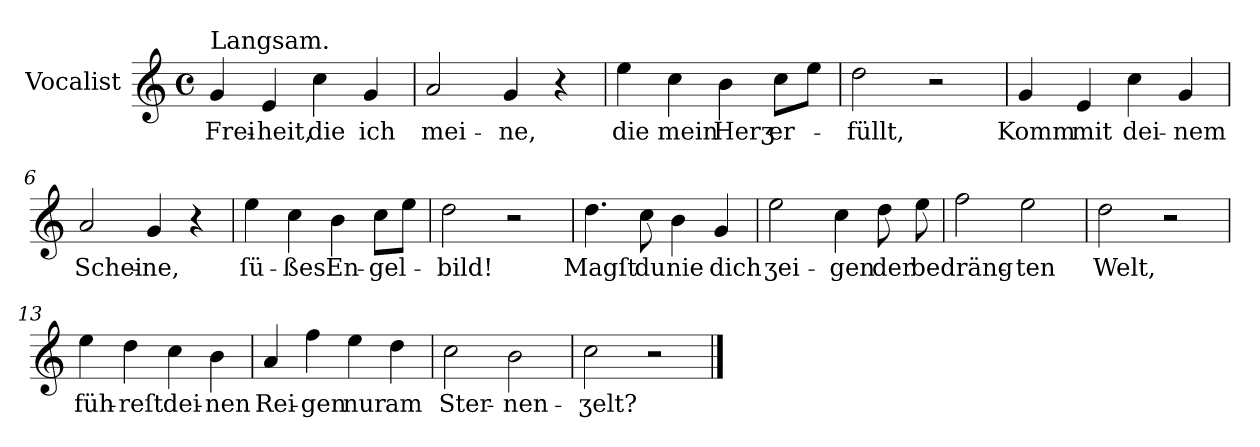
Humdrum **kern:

**kern	**text
*part1	*part1
*staff1	*staff1
*I"Vocalist	*
*clefG2	*
*k[]	*
*C:	*
*M4/4	*
*met(c)	*
=1	=1
!LO:TX:a:t=Langsam.	!
4g	Frei-
4e	-heit,
4cc	die
4g	ich
=2	=2
2a	mei-
4g	-ne,
4r	.
=3	=3
4ee	die
4cc	mein
4b	Herʒ
8ccL	er-
8eeJ	.
=4	=4
2dd	-füllt,
2r	.
=5	=5
4g	Komm
4e	mit
4cc	dei-
4g	-nem
=6	=6
2a	Schei-
4g	-ne,
4r	.
=7	=7
4ee	ſü-
4cc	-ßes
4b	En-
8ccL	-gel-
8eeJ	.
=8	=8
2dd	-bild!
2r	.
=9	=9
4.dd	Magſt
8cc	du
4b	nie
4g	dich
=10	=10
2ee	ʒei-
4cc	-gen
8dd	der
8ee	bedräng-
=11	=11
2ff	.
2ee	-ten
=12	=12
2dd	Welt,
2r	.
=13	=13
4ee	füh-
4dd	-reſt
4cc	dei-
4b	-nen
=14	=14
4a	Rei-
4ff	-gen
4ee	nur
4dd	am
=15	=15
2cc	Ster-
2b	-nen-
=16	=16
2cc	-ʒelt?
2r	.
==	==
*-	*-
